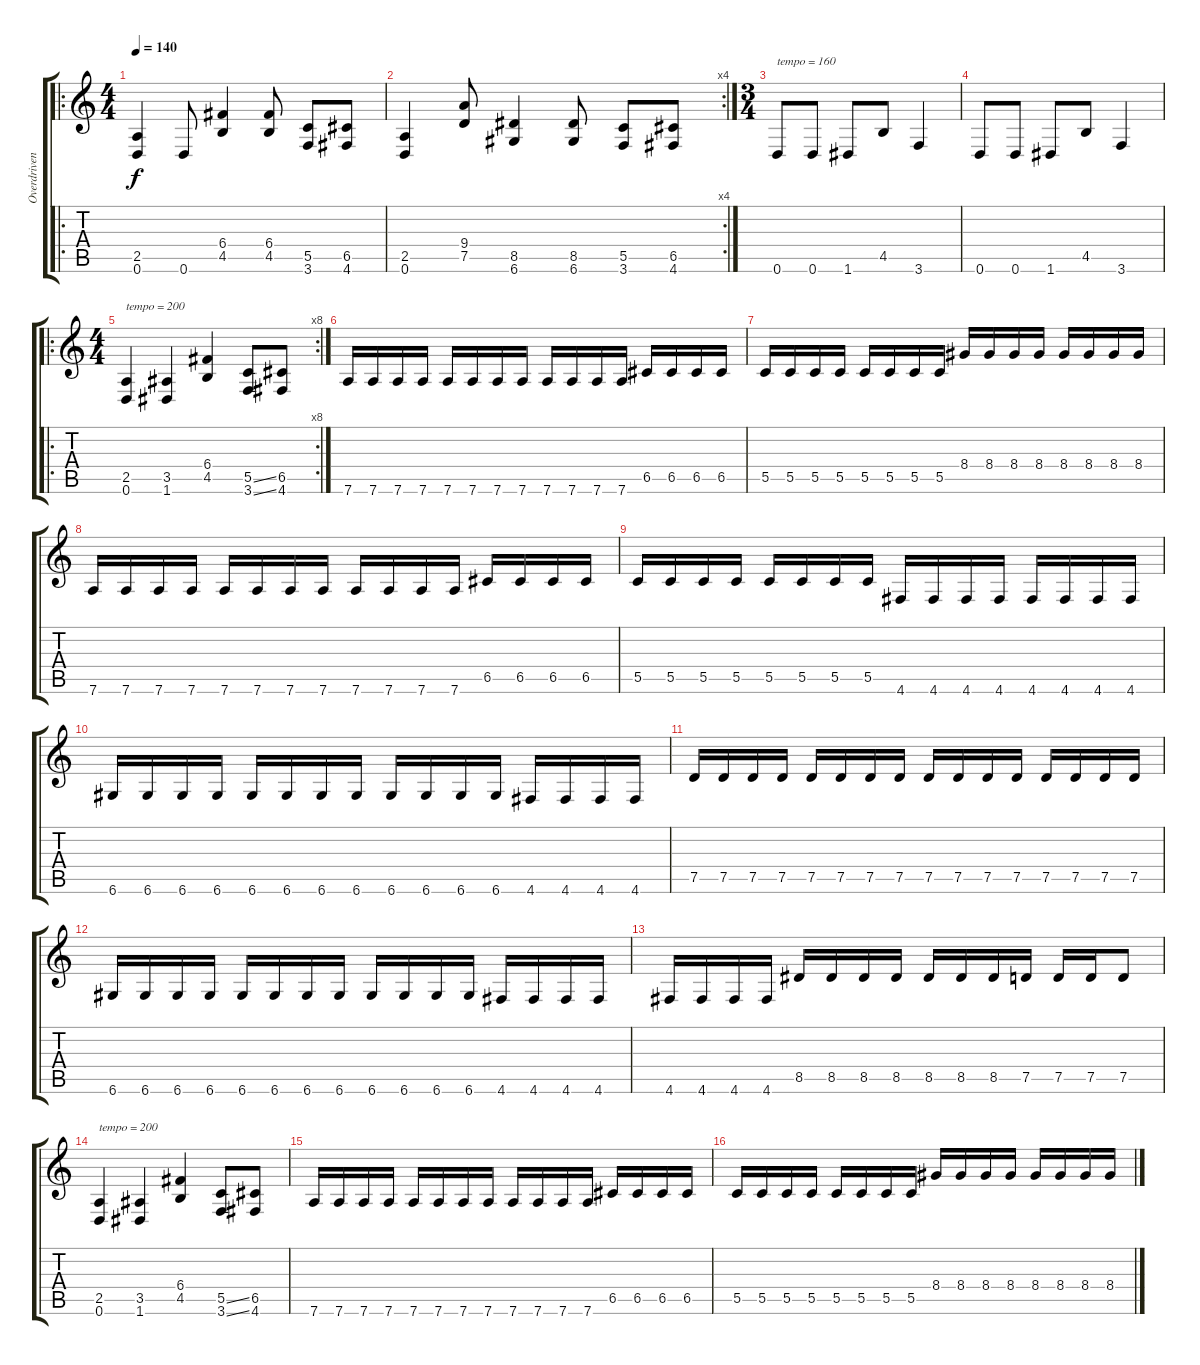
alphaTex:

\track ("Overdriven Guitar" "Overdriven") {instrument overdrivenguitar}
\staff {score tabs}
\tuning (D4 A3 F3 C3 G2 D2) {hide}
\ro
\ts (4 4)
\tempo 140
\clef g2
\ks c
(2.5 0.6).4{dy f} 0.6.8 (6.4 4.5).4 (6.4 4.5).8 (5.5 3.6).8 (6.5 4.6).8 |
\rc 4
(2.5 0.6).4 (9.4 7.5).8 (8.5 6.6).4 (8.5 6.6).8 (5.5 3.6).8 (6.5 4.6).8 |
\ts (3 4)
0.6.8{txt "tempo = 160"} 0.6.8 1.6.8 4.5.8 3.6.4 |
0.6.8 0.6.8 1.6.8 4.5.8 3.6.4 |
\ro
\rc 8
\ts (4 4)
(2.5 0.6).4{txt "tempo = 200"} (3.5 1.6).4 (6.4 4.5).4 (5.5{ss} 3.6{ss}).8 (6.5 4.6).8 |
7.6.16 7.6.16 7.6.16 7.6.16 7.6.16 7.6.16 7.6.16 7.6.16 7.6.16 7.6.16 7.6.16 7.6.16 6.5.16 6.5.16 6.5.16 6.5.16 |
5.5.16 5.5.16 5.5.16 5.5.16 5.5.16 5.5.16 5.5.16 5.5.16 8.4.16 8.4.16 8.4.16 8.4.16 8.4.16 8.4.16 8.4.16 8.4.16 |
7.6.16 7.6.16 7.6.16 7.6.16 7.6.16 7.6.16 7.6.16 7.6.16 7.6.16 7.6.16 7.6.16 7.6.16 6.5.16 6.5.16 6.5.16 6.5.16 |
5.5.16 5.5.16 5.5.16 5.5.16 5.5.16 5.5.16 5.5.16 5.5.16 4.6.16 4.6.16 4.6.16 4.6.16 4.6.16 4.6.16 4.6.16 4.6.16 |
6.6.16 6.6.16 6.6.16 6.6.16 6.6.16 6.6.16 6.6.16 6.6.16 6.6.16 6.6.16 6.6.16 6.6.16 4.6.16 4.6.16 4.6.16 4.6.16 |
7.5.16 7.5.16 7.5.16 7.5.16 7.5.16 7.5.16 7.5.16 7.5.16 7.5.16 7.5.16 7.5.16 7.5.16 7.5.16 7.5.16 7.5.16 7.5.16 |
6.6.16 6.6.16 6.6.16 6.6.16 6.6.16 6.6.16 6.6.16 6.6.16 6.6.16 6.6.16 6.6.16 6.6.16 4.6.16 4.6.16 4.6.16 4.6.16 |
4.6.16 4.6.16 4.6.16 4.6.16 8.5.16 8.5.16 8.5.16 8.5.16 8.5.16 8.5.16 8.5.16 7.5.16 7.5.16 7.5.16 7.5.8 |
(2.5 0.6).4{txt "tempo = 200"} (3.5 1.6).4 (6.4 4.5).4 (5.5{ss} 3.6{ss}).8 (6.5 4.6).8 |
7.6.16 7.6.16 7.6.16 7.6.16 7.6.16 7.6.16 7.6.16 7.6.16 7.6.16 7.6.16 7.6.16 7.6.16 6.5.16 6.5.16 6.5.16 6.5.16 |
5.5.16 5.5.16 5.5.16 5.5.16 5.5.16 5.5.16 5.5.16 5.5.16 8.4.16 8.4.16 8.4.16 8.4.16 8.4.16 8.4.16 8.4.16 8.4.16
